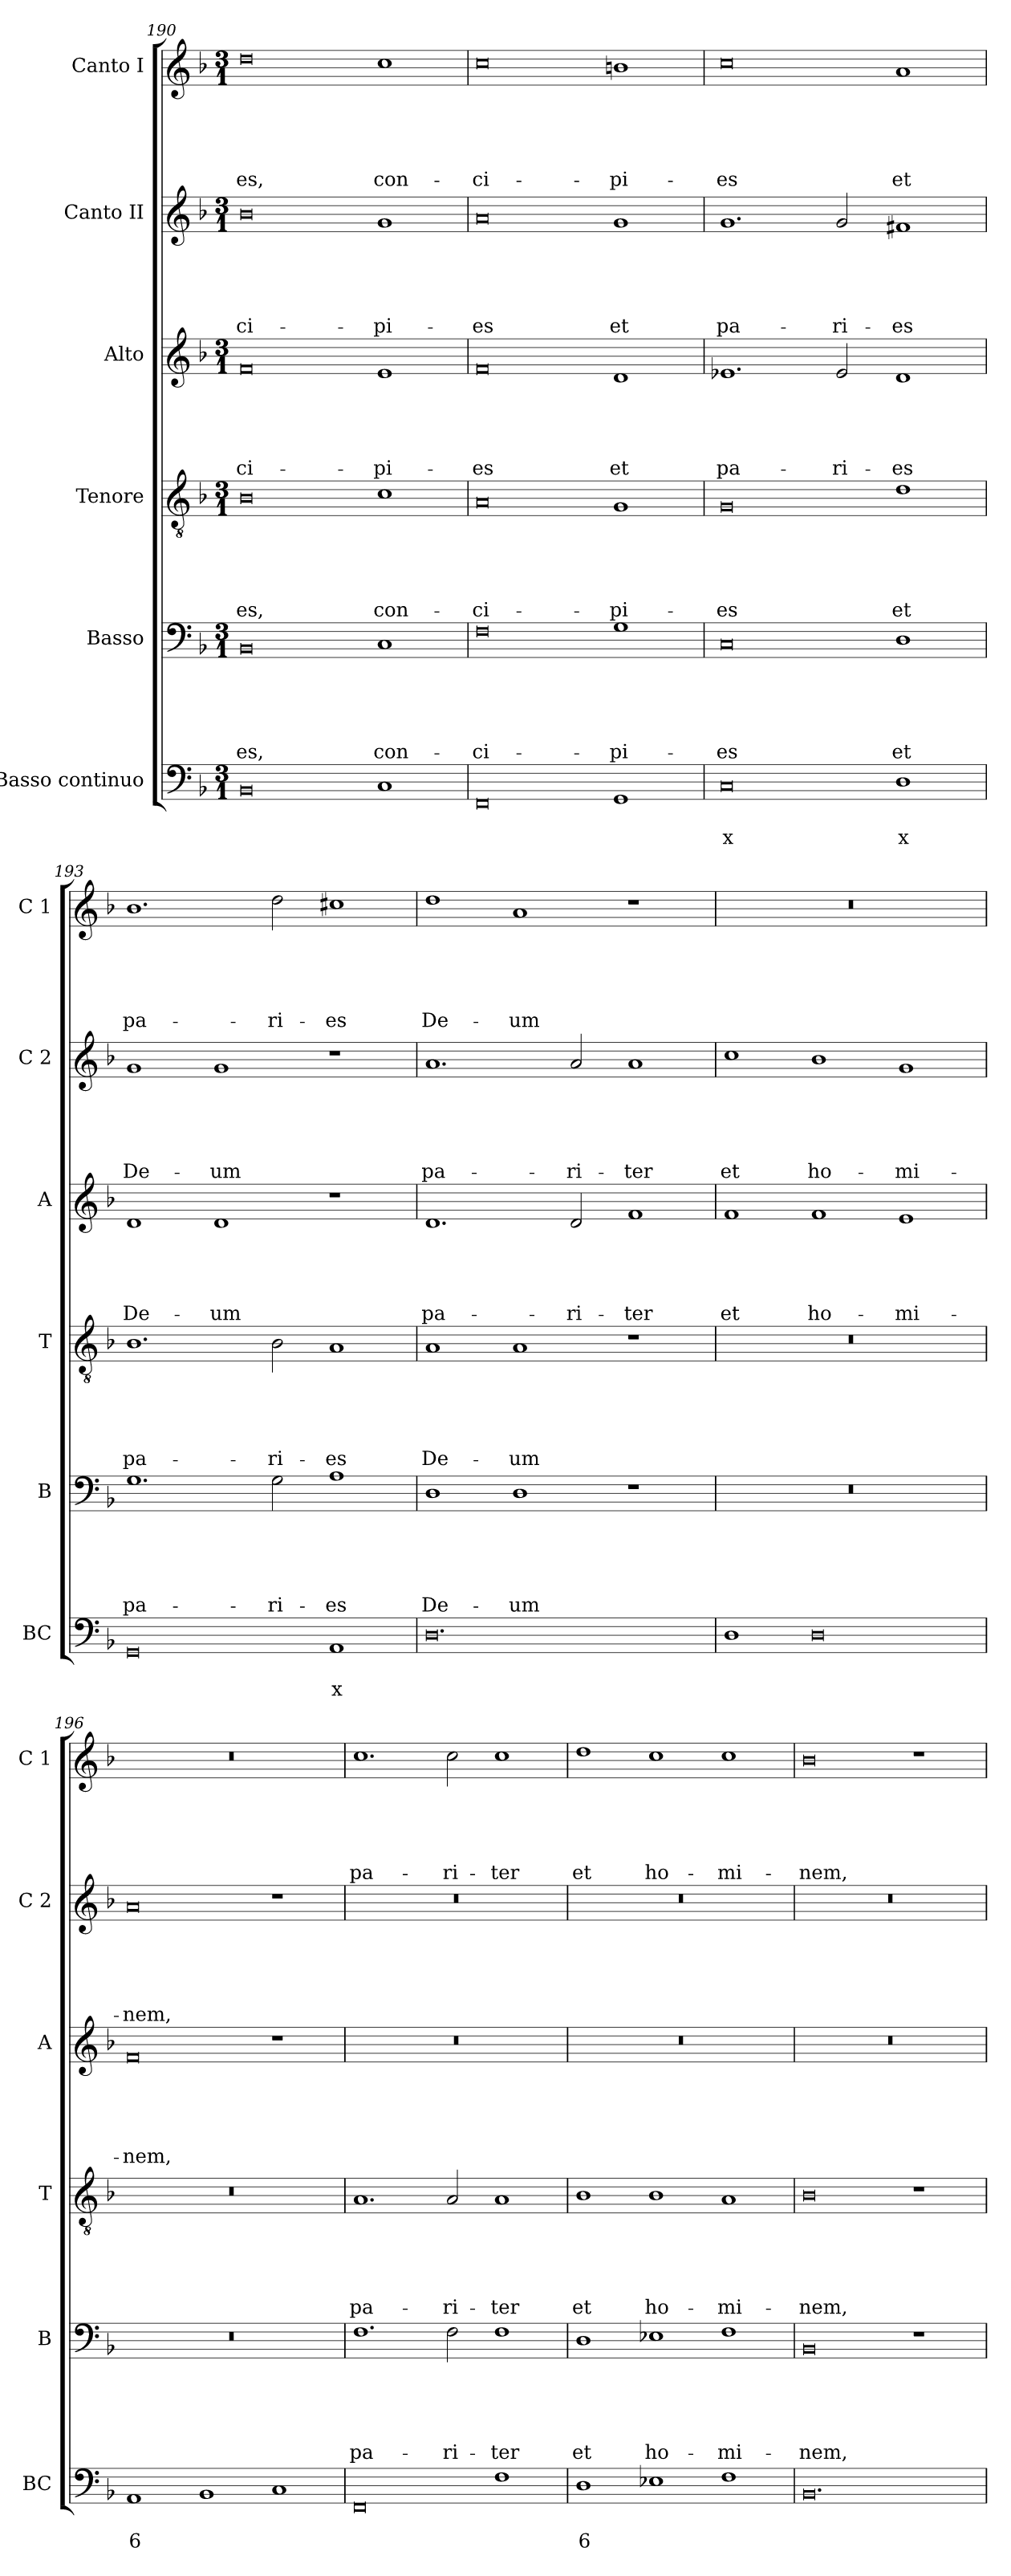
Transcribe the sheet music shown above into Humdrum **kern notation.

**kern	**text	**text	**kern	**text	**text	**text	**text	**text	**kern	**text	**text	**text	**text	**text	**kern	**text	**text	**text	**text	**text	**kern	**text	**text	**text	**text	**text	**kern	**text	**text	**text	**text	**text
*part6	*part6	*part6	*part5	*part5	*part5	*part5	*part5	*part5	*part4	*part4	*part4	*part4	*part4	*part4	*part3	*part3	*part3	*part3	*part3	*part3	*part2	*part2	*part2	*part2	*part2	*part2	*part1	*part1	*part1	*part1	*part1	*part1
*staff6	*staff6	*staff6	*staff5	*staff5	*staff5	*staff5	*staff5	*staff5	*staff4	*staff4	*staff4	*staff4	*staff4	*staff4	*staff3	*staff3	*staff3	*staff3	*staff3	*staff3	*staff2	*staff2	*staff2	*staff2	*staff2	*staff2	*staff1	*staff1	*staff1	*staff1	*staff1	*staff1
*I"Basso continuo	*	*	*I"Basso	*	*	*	*	*	*I"Tenore	*	*	*	*	*	*I"Alto	*	*	*	*	*	*I"Canto II	*	*	*	*	*	*I"Canto I	*	*	*	*	*
*I'BC	*	*	*I'B	*	*	*	*	*	*I'T	*	*	*	*	*	*I'A	*	*	*	*	*	*I'C 2	*	*	*	*	*	*I'C 1	*	*	*	*	*
*clefF4	*	*	*clefF4	*	*	*	*	*	*clefGv2	*	*	*	*	*	*clefG2	*	*	*	*	*	*clefG2	*	*	*	*	*	*clefG2	*	*	*	*	*
*k[b-]	*	*	*k[b-]	*	*	*	*	*	*k[b-]	*	*	*	*	*	*k[b-]	*	*	*	*	*	*k[b-]	*	*	*	*	*	*k[b-]	*	*	*	*	*
*F:	*	*	*F:	*	*	*	*	*	*F:	*	*	*	*	*	*F:	*	*	*	*	*	*F:	*	*	*	*	*	*F:	*	*	*	*	*
*M3/1	*	*	*M3/1	*	*	*	*	*	*M3/1	*	*	*	*	*	*M3/1	*	*	*	*	*	*M3/1	*	*	*	*	*	*M3/1	*	*	*	*	*
=190	=190	=190	=190	=190	=190	=190	=190	=190	=190	=190	=190	=190	=190	=190	=190	=190	=190	=190	=190	=190	=190	=190	=190	=190	=190	=190	=190	=190	=190	=190	=190	=190
!	!	!	!	!	!	!	!	!LO:LY:b	!	!	!	!	!	!LO:LY:b	!	!	!	!	!	!LO:LY:b	!	!	!	!	!	!LO:LY:b	!	!	!	!	!	!LO:LY:b
0BB-	.	.	0BB-	.	.	.	.	-es,	0B-	.	.	.	.	-es,	0f	.	.	.	.	-ci-	0b-	.	.	.	.	-ci-	0dd	.	.	.	.	-es,
!	!	!	!	!	!	!	!	!LO:LY:b	!	!	!	!	!	!LO:LY:b	!	!	!	!	!	!LO:LY:b	!	!	!	!	!	!LO:LY:b	!	!	!	!	!	!LO:LY:b
1C	.	.	1C	.	.	.	.	con-	1c	.	.	.	.	con-	1e	.	.	.	.	-pi-	1g	.	.	.	.	-pi-	1cc	.	.	.	.	con-
=191	=191	=191	=191	=191	=191	=191	=191	=191	=191	=191	=191	=191	=191	=191	=191	=191	=191	=191	=191	=191	=191	=191	=191	=191	=191	=191	=191	=191	=191	=191	=191	=191
!	!	!	!	!	!	!	!	!LO:LY:b	!	!	!	!	!	!LO:LY:b	!	!	!	!	!	!LO:LY:b	!	!	!	!	!	!LO:LY:b	!	!	!	!	!	!LO:LY:b
0FF	.	.	0F	.	.	.	.	-ci-	0A	.	.	.	.	-ci-	0f	.	.	.	.	-es	0a	.	.	.	.	-es	0cc	.	.	.	.	-ci-
!	!	!	!	!	!	!	!	!LO:LY:b	!	!	!	!	!	!LO:LY:b	!	!	!	!	!	!LO:LY:b	!	!	!	!	!	!LO:LY:b	!	!	!	!	!	!LO:LY:b
1GG	.	.	1G	.	.	.	.	-pi-	1G	.	.	.	.	-pi-	1d	.	.	.	.	et	1g	.	.	.	.	et	1bn	.	.	.	.	-pi-
=192	=192	=192	=192	=192	=192	=192	=192	=192	=192	=192	=192	=192	=192	=192	=192	=192	=192	=192	=192	=192	=192	=192	=192	=192	=192	=192	=192	=192	=192	=192	=192	=192
!	!	!LO:LY:b	!	!	!	!	!	!LO:LY:b	!	!	!	!	!	!LO:LY:b	!	!	!	!	!	!LO:LY:b	!	!	!	!	!	!LO:LY:b	!	!	!	!	!	!LO:LY:b
0C	.	x	0C	.	.	.	.	-es	0G	.	.	.	.	-es	1.e-X	.	.	.	.	pa-	1.g	.	.	.	.	pa-	0cc	.	.	.	.	-es
!	!	!	!	!	!	!	!	!	!	!	!	!	!	!	!	!	!	!	!	!LO:LY:b	!	!	!	!	!	!LO:LY:b	!	!	!	!	!	!
.	.	.	.	.	.	.	.	.	.	.	.	.	.	.	2e-/	.	.	.	.	-ri-	2g/	.	.	.	.	-ri-	.	.	.	.	.	.
!	!	!LO:LY:b	!	!	!	!	!	!LO:LY:b	!	!	!	!	!	!LO:LY:b	!	!	!	!	!	!LO:LY:b	!	!	!	!	!	!LO:LY:b	!	!	!	!	!	!LO:LY:b
1D	.	x	1D	.	.	.	.	et	1d	.	.	.	.	et	1d	.	.	.	.	-es	1f#X	.	.	.	.	-es	1a	.	.	.	.	et
!!LO:LB:g=z
=193	=193	=193	=193	=193	=193	=193	=193	=193	=193	=193	=193	=193	=193	=193	=193	=193	=193	=193	=193	=193	=193	=193	=193	=193	=193	=193	=193	=193	=193	=193	=193	=193
!	!	!	!	!	!	!	!	!LO:LY:b	!	!	!	!	!	!LO:LY:b	!	!	!	!	!	!LO:LY:b	!	!	!	!	!	!LO:LY:b	!	!	!	!	!	!LO:LY:b
0GG	.	.	1.G	.	.	.	.	pa-	1.B-	.	.	.	.	pa-	1d	.	.	.	.	De-	1g	.	.	.	.	De-	1.b-	.	.	.	.	pa-
!	!	!	!	!	!	!	!	!	!	!	!	!	!	!	!	!	!	!	!	!LO:LY:b	!	!	!	!	!	!LO:LY:b	!	!	!	!	!	!
.	.	.	.	.	.	.	.	.	.	.	.	.	.	.	1d	.	.	.	.	-um	1g	.	.	.	.	-um	.	.	.	.	.	.
!	!	!	!	!	!	!	!	!LO:LY:b	!	!	!	!	!	!LO:LY:b	!	!	!	!	!	!	!	!	!	!	!	!	!	!	!	!	!	!LO:LY:b
.	.	.	2G\	.	.	.	.	-ri-	2B-\	.	.	.	.	-ri-	.	.	.	.	.	.	.	.	.	.	.	.	2dd\	.	.	.	.	-ri-
!	!	!LO:LY:b	!	!	!	!	!	!LO:LY:b	!	!	!	!	!	!LO:LY:b	!	!	!	!	!	!	!	!	!	!	!	!	!	!	!	!	!	!LO:LY:b
1AA	.	x	1A	.	.	.	.	-es	1A	.	.	.	.	-es	1r	.	.	.	.	.	1r	.	.	.	.	.	1cc#X	.	.	.	.	-es
=194	=194	=194	=194	=194	=194	=194	=194	=194	=194	=194	=194	=194	=194	=194	=194	=194	=194	=194	=194	=194	=194	=194	=194	=194	=194	=194	=194	=194	=194	=194	=194	=194
!	!	!	!	!	!	!	!	!LO:LY:b	!	!	!	!	!	!LO:LY:b	!	!	!	!	!	!LO:LY:b	!	!	!	!	!	!LO:LY:b	!	!	!	!	!	!LO:LY:b
0.D	.	.	1D	.	.	.	.	De-	1A	.	.	.	.	De-	1.d	.	.	.	.	pa-	1.a	.	.	.	.	pa-	1dd	.	.	.	.	De-
!	!	!	!	!	!	!	!	!LO:LY:b	!	!	!	!	!	!LO:LY:b	!	!	!	!	!	!	!	!	!	!	!	!	!	!	!	!	!	!LO:LY:b
.	.	.	1D	.	.	.	.	-um	1A	.	.	.	.	-um	.	.	.	.	.	.	.	.	.	.	.	.	1a	.	.	.	.	-um
!	!	!	!	!	!	!	!	!	!	!	!	!	!	!	!	!	!	!	!	!LO:LY:b	!	!	!	!	!	!LO:LY:b	!	!	!	!	!	!
.	.	.	.	.	.	.	.	.	.	.	.	.	.	.	2d/	.	.	.	.	-ri-	2a/	.	.	.	.	-ri-	.	.	.	.	.	.
!	!	!	!	!	!	!	!	!	!	!	!	!	!	!	!	!	!	!	!	!LO:LY:b	!	!	!	!	!	!LO:LY:b	!	!	!	!	!	!
.	.	.	1r	.	.	.	.	.	1r	.	.	.	.	.	1f	.	.	.	.	-ter	1a	.	.	.	.	-ter	1r	.	.	.	.	.
=195	=195	=195	=195	=195	=195	=195	=195	=195	=195	=195	=195	=195	=195	=195	=195	=195	=195	=195	=195	=195	=195	=195	=195	=195	=195	=195	=195	=195	=195	=195	=195	=195
!	!	!	!	!	!	!	!	!	!	!	!	!	!	!	!	!	!	!	!	!LO:LY:b	!	!	!	!	!	!LO:LY:b	!	!	!	!	!	!
1D	.	.	0.r	.	.	.	.	.	0.r	.	.	.	.	.	1f	.	.	.	.	et	1cc	.	.	.	.	et	0.r	.	.	.	.	.
!	!	!	!	!	!	!	!	!	!	!	!	!	!	!	!	!	!	!	!	!LO:LY:b	!	!	!	!	!	!LO:LY:b	!	!	!	!	!	!
0D	.	.	.	.	.	.	.	.	.	.	.	.	.	.	1f	.	.	.	.	ho-	1b-	.	.	.	.	ho-	.	.	.	.	.	.
!	!	!	!	!	!	!	!	!	!	!	!	!	!	!	!	!	!	!	!	!LO:LY:b	!	!	!	!	!	!LO:LY:b	!	!	!	!	!	!
.	.	.	.	.	.	.	.	.	.	.	.	.	.	.	1e	.	.	.	.	-mi-	1g	.	.	.	.	-mi-	.	.	.	.	.	.
=196	=196	=196	=196	=196	=196	=196	=196	=196	=196	=196	=196	=196	=196	=196	=196	=196	=196	=196	=196	=196	=196	=196	=196	=196	=196	=196	=196	=196	=196	=196	=196	=196
!	!	!LO:LY:b	!	!	!	!	!	!	!	!	!	!	!	!	!	!	!	!	!	!LO:LY:b	!	!	!	!	!	!LO:LY:b	!	!	!	!	!	!
1AA	.	6	0.r	.	.	.	.	.	0.r	.	.	.	.	.	0f	.	.	.	.	-nem,	0a	.	.	.	.	-nem,	0.r	.	.	.	.	.
1BB-	.	.	.	.	.	.	.	.	.	.	.	.	.	.	.	.	.	.	.	.	.	.	.	.	.	.	.	.	.	.	.	.
1C	.	.	.	.	.	.	.	.	.	.	.	.	.	.	1r	.	.	.	.	.	1r	.	.	.	.	.	.	.	.	.	.	.
=197	=197	=197	=197	=197	=197	=197	=197	=197	=197	=197	=197	=197	=197	=197	=197	=197	=197	=197	=197	=197	=197	=197	=197	=197	=197	=197	=197	=197	=197	=197	=197	=197
!	!	!	!	!	!	!	!	!LO:LY:b	!	!	!	!	!	!LO:LY:b	!	!	!	!	!	!	!	!	!	!	!	!	!	!	!	!	!	!LO:LY:b
0FF	.	.	1.F	.	.	.	.	pa-	1.A	.	.	.	.	pa-	0.r	.	.	.	.	.	0.r	.	.	.	.	.	1.cc	.	.	.	.	pa-
!	!	!	!	!	!	!	!	!LO:LY:b	!	!	!	!	!	!LO:LY:b	!	!	!	!	!	!	!	!	!	!	!	!	!	!	!	!	!	!LO:LY:b
.	.	.	2F\	.	.	.	.	-ri-	2A/	.	.	.	.	-ri-	.	.	.	.	.	.	.	.	.	.	.	.	2cc\	.	.	.	.	-ri-
!	!	!	!	!	!	!	!	!LO:LY:b	!	!	!	!	!	!LO:LY:b	!	!	!	!	!	!	!	!	!	!	!	!	!	!	!	!	!	!LO:LY:b
1F	.	.	1F	.	.	.	.	-ter	1A	.	.	.	.	-ter	.	.	.	.	.	.	.	.	.	.	.	.	1cc	.	.	.	.	-ter
=198	=198	=198	=198	=198	=198	=198	=198	=198	=198	=198	=198	=198	=198	=198	=198	=198	=198	=198	=198	=198	=198	=198	=198	=198	=198	=198	=198	=198	=198	=198	=198	=198
!	!	!LO:LY:b	!	!	!	!	!	!LO:LY:b	!	!	!	!	!	!LO:LY:b	!	!	!	!	!	!	!	!	!	!	!	!	!	!	!	!	!	!LO:LY:b
1D	.	6	1D	.	.	.	.	et	1B-	.	.	.	.	et	0.r	.	.	.	.	.	0.r	.	.	.	.	.	1dd	.	.	.	.	et
!	!	!	!	!	!	!	!	!LO:LY:b	!	!	!	!	!	!LO:LY:b	!	!	!	!	!	!	!	!	!	!	!	!	!	!	!	!	!	!LO:LY:b
1E-X	.	.	1E-X	.	.	.	.	ho-	1B-	.	.	.	.	ho-	.	.	.	.	.	.	.	.	.	.	.	.	1cc	.	.	.	.	ho-
!	!	!	!	!	!	!	!	!LO:LY:b	!	!	!	!	!	!LO:LY:b	!	!	!	!	!	!	!	!	!	!	!	!	!	!	!	!	!	!LO:LY:b
1F	.	.	1F	.	.	.	.	-mi-	1A	.	.	.	.	-mi-	.	.	.	.	.	.	.	.	.	.	.	.	1cc	.	.	.	.	-mi-
=199	=199	=199	=199	=199	=199	=199	=199	=199	=199	=199	=199	=199	=199	=199	=199	=199	=199	=199	=199	=199	=199	=199	=199	=199	=199	=199	=199	=199	=199	=199	=199	=199
!	!	!	!	!	!	!	!	!LO:LY:b	!	!	!	!	!	!LO:LY:b	!	!	!	!	!	!	!	!	!	!	!	!	!	!	!	!	!	!LO:LY:b
0.BB-	.	.	0BB-	.	.	.	.	-nem,	0B-	.	.	.	.	-nem,	0.r	.	.	.	.	.	0.r	.	.	.	.	.	0b-	.	.	.	.	-nem,
.	.	.	1r	.	.	.	.	.	1r	.	.	.	.	.	.	.	.	.	.	.	.	.	.	.	.	.	1r	.	.	.	.	.
=	=	=	=	=	=	=	=	=	=	=	=	=	=	=	=	=	=	=	=	=	=	=	=	=	=	=	=	=	=	=	=	=
*-	*-	*-	*-	*-	*-	*-	*-	*-	*-	*-	*-	*-	*-	*-	*-	*-	*-	*-	*-	*-	*-	*-	*-	*-	*-	*-	*-	*-	*-	*-	*-	*-
